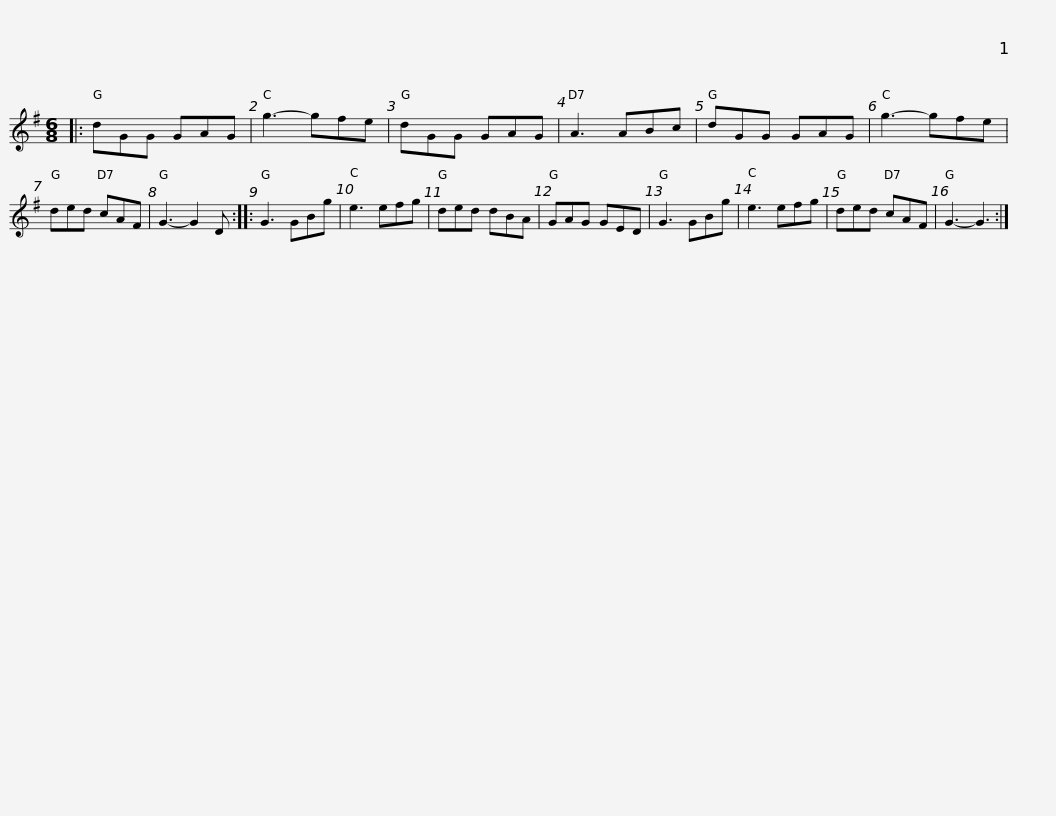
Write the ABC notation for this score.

X:1
L:1/8
M:6/8
I:linebreak $
K:G
V:1 treble
V:1
|: dGG GAG | g3- gfe | dGG GAG | A3 ABc | dGG GAG | %5
 g3- gfe | ded cAF | G3- G2 D ::$ G3 GBg | e3 efg | %10
 ded dBA | GAG GED | G3 GBg | e3 efg | ded cAF | %15
 G3- G3 :| %16
